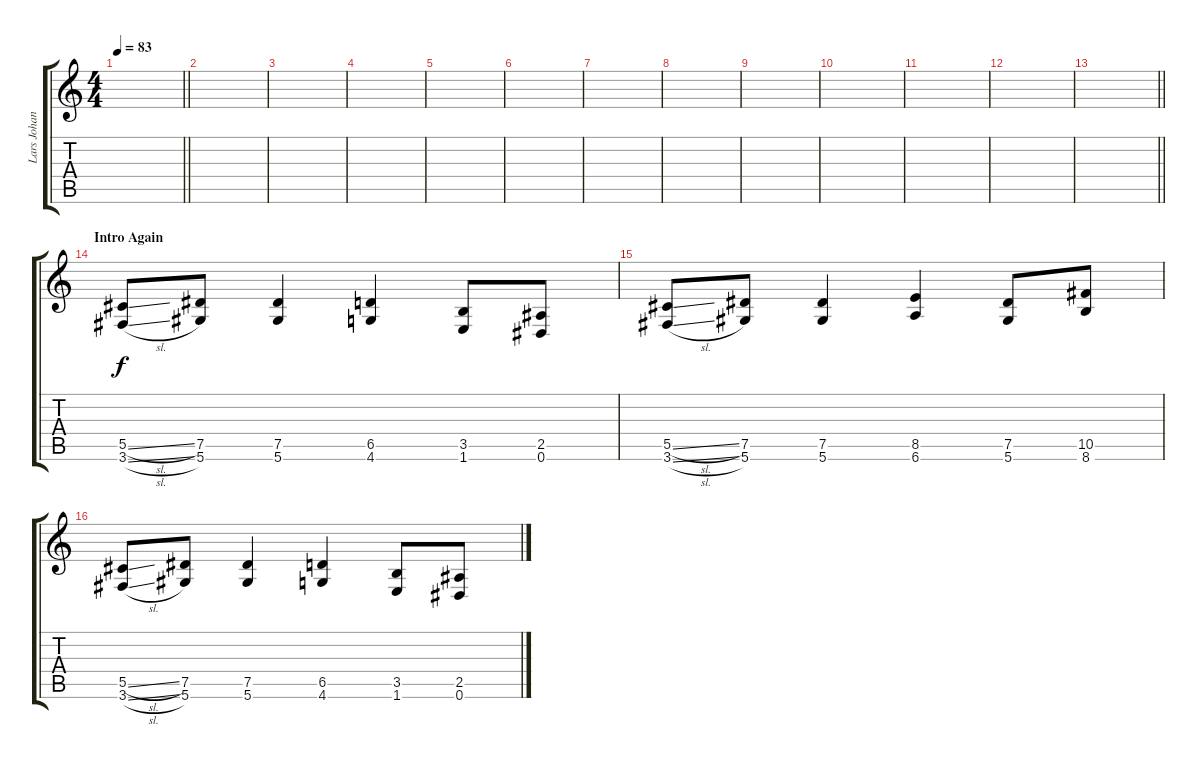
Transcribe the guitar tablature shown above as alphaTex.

\track ("Lars Johansson" "Lars Johan") {instrument distortionguitar}
\staff {score tabs}
\tuning (Eb4 Bb3 Gb3 Db3 Ab2 Eb2) {hide}
\ts (4 4)
\tempo 83
\clef g2
\barLineRight lightlight
\ks c
|
|
|
|
|
|
|
|
|
|
|
|
\barLineRight lightlight
|
\section ("" "Intro Again")
(5.5{sl} 3.6{sl}).8 (7.5 5.6).8 (7.5 5.6).4 (6.5 4.6).4 (3.5 1.6).8 (2.5 0.6).8 |
(5.5{sl} 3.6{sl}).8 (7.5 5.6).8 (7.5 5.6).4 (8.5 6.6).4 (7.5 5.6).8 (10.5 8.6).8 |
(5.5{sl} 3.6{sl}).8 (7.5 5.6).8 (7.5 5.6).4 (6.5 4.6).4 (3.5 1.6).8 (2.5 0.6).8
